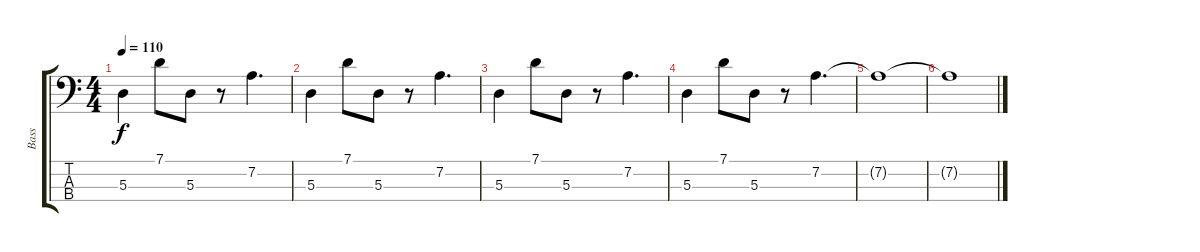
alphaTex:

\track ("Bass" "Bass") {instrument electricbassfinger}
\staff {score tabs}
\tuning (G2 D2 A1 E1) {hide}
\ts (4 4)
\tempo 110
\clef f4
\ks c
5.3.4{dy f} 7.1.8 5.3.8 r.8 7.2.4{d} |
5.3.4 7.1.8 5.3.8 r.8 7.2.4{d} |
5.3.4 7.1.8 5.3.8 r.8 7.2.4{d} |
5.3.4 7.1.8 5.3.8 r.8 7.2.4{d} |
7.2{t}.1 |
7.2{t}.1
